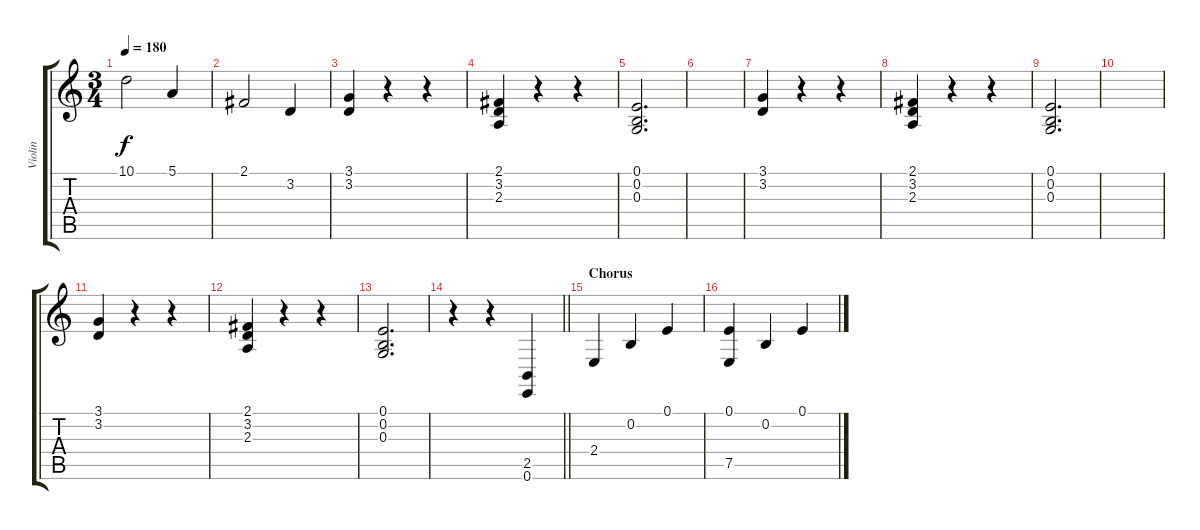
\track ("Violin" "Violin") {instrument violin}
\staff {score tabs}
\tuning (E4 B3 G3 D3 A2 E2) {hide}
\ts (3 4)
\tempo 180
\clef g2
\ks c
10.1.2{dy f} 5.1.4 |
2.1.2 3.2.4 |
(3.1 3.2).4 r.4 r.4 |
(2.1 3.2 2.3).4 r.4 r.4 |
(0.1 0.2 0.3).2{d} |
|
(3.1 3.2).4 r.4 r.4 |
(2.1 3.2 2.3).4 r.4 r.4 |
(0.1 0.2 0.3).2{d} |
|
(3.1 3.2).4 r.4 r.4 |
(2.1 3.2 2.3).4 r.4 r.4 |
(0.1 0.2 0.3).2{d} |
\barLineRight lightlight
r.4 r.4 (2.5 0.6).4 |
\section ("" "Chorus")
2.4.4 0.2.4 0.1.4 |
(0.1 7.5).4 0.2.4 0.1.4
